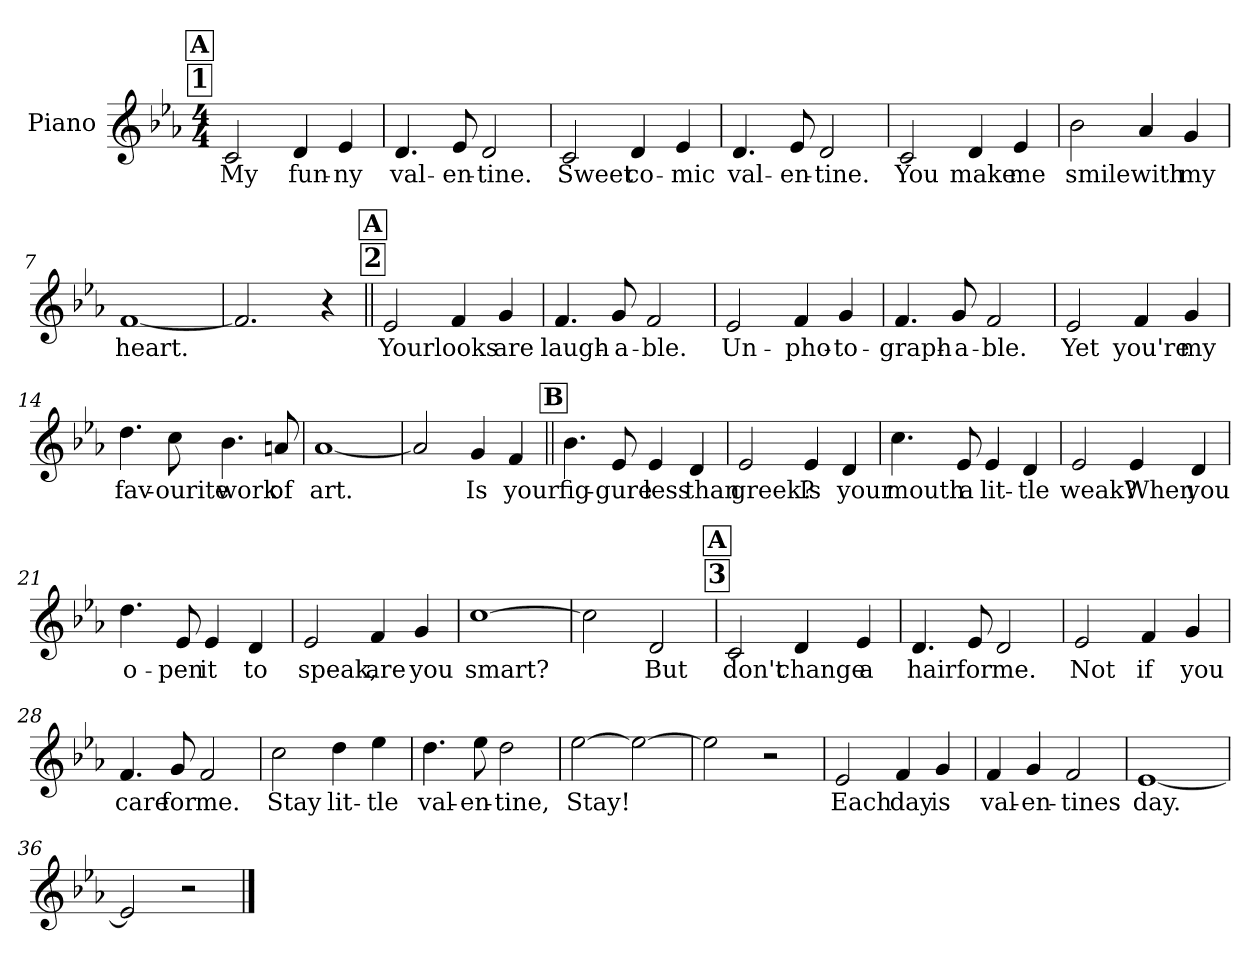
**kern	**text
*part1	*part1
*staff1	*staff1
*I"Piano	*
*I'Pno.	*
*clefG2	*
*k[b-e-a-]	*
*M4/4	*
!!LO:REH:place=s1:a:t=1
!!LO:REH:place=s1:a:fs=14:t=A
=1	=1
2c/	My
4d/	fun-
4e-/	-ny
=2	=2
4.d/	val-
8e-/	-en-
2d/	-tine.
=3	=3
2c/	Sweet
4d/	co-
4e-/	-mic
=4	=4
4.d/	val-
8e-/	-en-
2d/	-tine.
!!LO:LB:g=z
=5	=5
2c/	You
4d/	make
4e-/	me
=6	=6
2b-\	smile
4a-/	with
4g/	my
=7	=7
[1f	heart.
=8	=8
2.f/]	.
4r	.
!!LO:LB:g=z
!!LO:REH:place=s1:a:t=2
!!LO:REH:place=s1:a:fs=14:t=A
=9||	=9||
2e-/	Your
4f/	looks
4g/	are
=10	=10
4.f/	laugh-
8g/	-a-
2f/	-ble.
=11	=11
2e-/	Un-
4f/	-pho-
4g/	-to-
=12	=12
4.f/	-graph-
8g/	-a-
2f/	-ble.
!!LO:LB:g=z
=13	=13
2e-/	Yet
4f/	you're
4g/	my
=14	=14
4.dd\	fav-
8cc\	-ourite
4.b-\	work
8an/	of
=15	=15
[1a-	art.
=16	=16
2a-/]	.
4g/	Is
4f/	your
!!LO:LB:g=z
!!LO:REH:place=s1:a:fs=14:t=B
=17||	=17||
4.b-\	fig-
8e-/	-gure
4e-/	less
4d/	than
=18	=18
2e-/	greek?
4e-/	Is
4d/	your
=19	=19
4.cc\	mouth
8e-/	a
4e-/	lit-
4d/	-tle
=20	=20
2e-/	weak?
4e-/	When
4d/	you
!!LO:LB:g=z
=21	=21
4.dd\	o-
8e-/	-pen
4e-/	it
4d/	to
=22	=22
2e-/	speak,
4f/	are
4g/	you
=23	=23
[1cc	smart?
=24	=24
2cc\]	.
2d/	But
!!LO:LB:g=z
!!LO:REH:place=s1:a:t=3
!!LO:REH:place=s1:a:fs=14:t=A
=25	=25
2c/	don't
4d/	change
4e-/	a
=26	=26
4.d/	hair
8e-/	for
2d/	me.
=27	=27
2e-/	Not
4f/	if
4g/	you
=28	=28
4.f/	care
8g/	for
2f/	me.
!!LO:LB:g=z
=29	=29
2cc\	Stay
4dd\	lit-
4ee-\	-tle
=30	=30
4.dd\	val-
8ee-\	-en-
2dd\	-tine,
=31	=31
[2ee-\	-Stay!
2ee-\_	.
=32	=32
2ee-\]	.
2r	.
!!LO:LB:g=z
=33	=33
2e-/	Each
4f/	day
4g/	is
=34	=34
4f/	val-
4g/	-en-
2f/	-tines
=35	=35
[1e-	day.
=36	=36
2e-/]	.
2r	.
==	==
*-	*-
